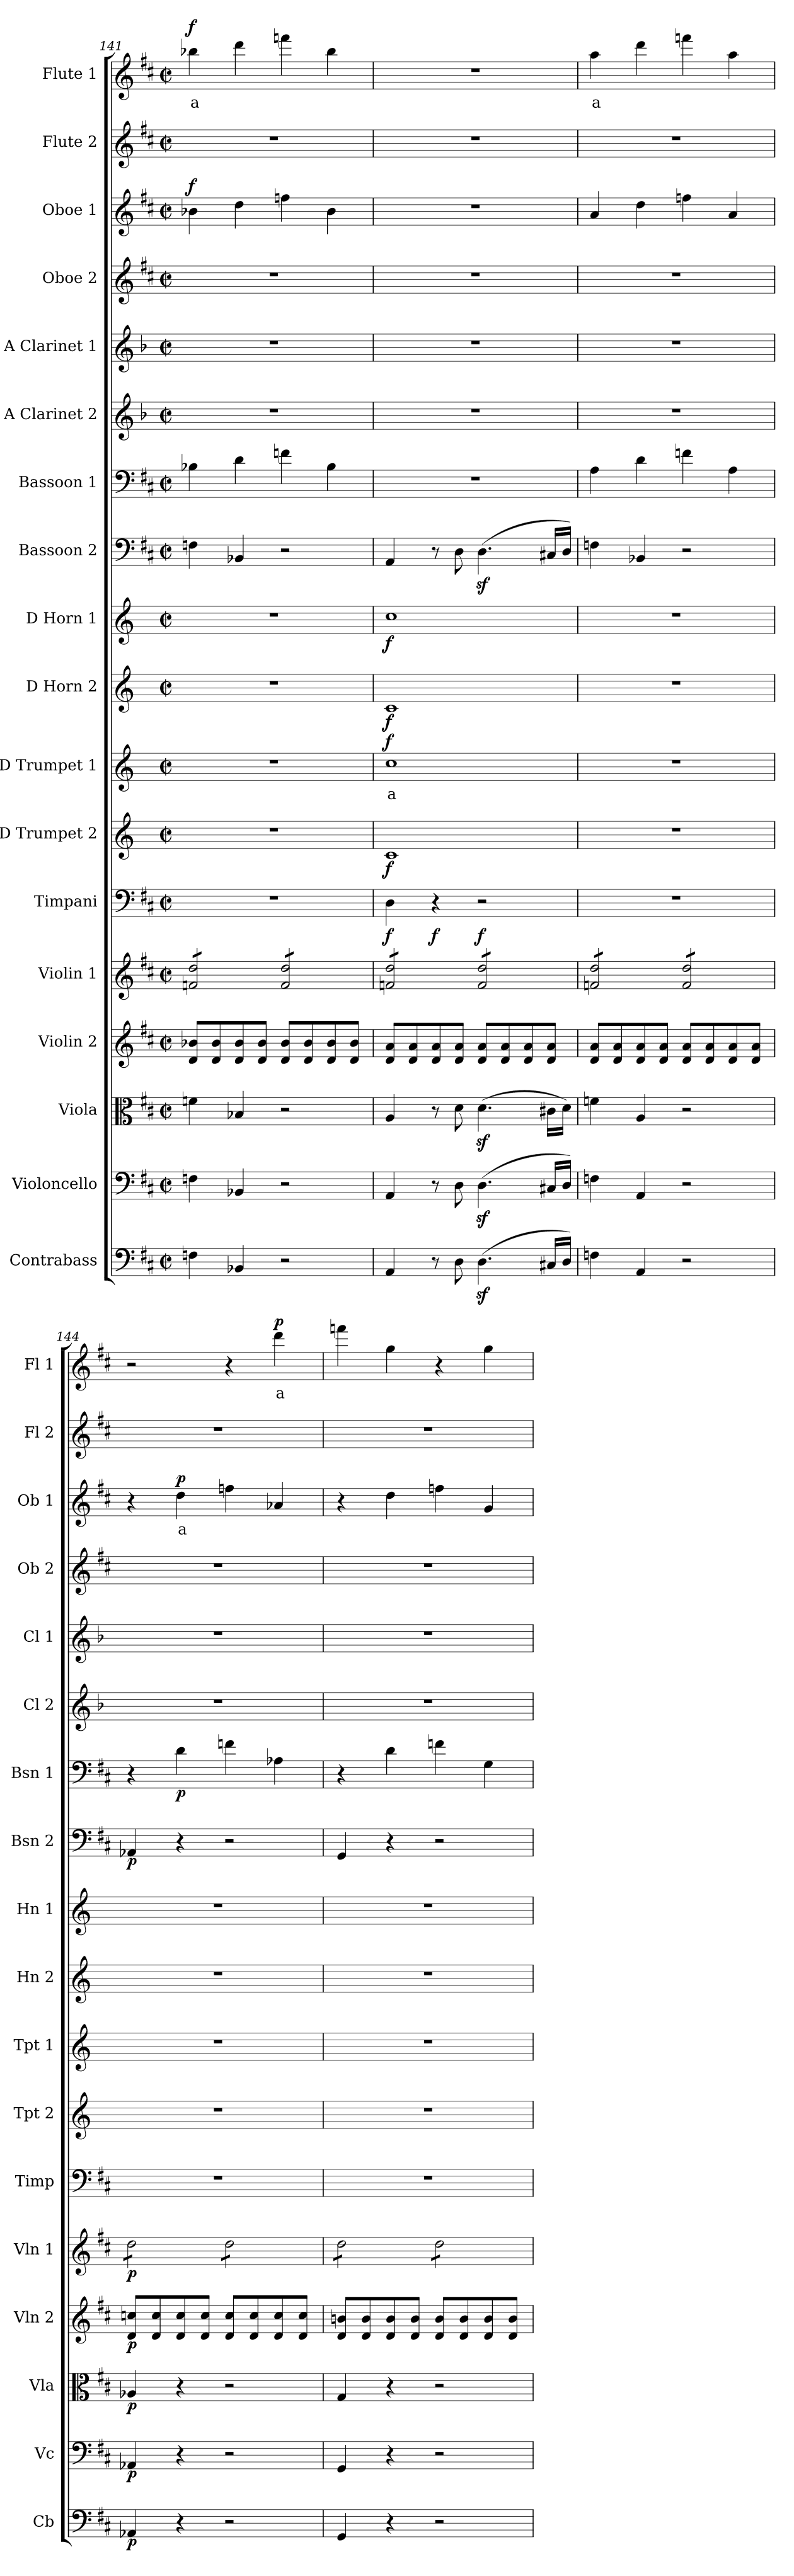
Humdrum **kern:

**kern	**dynam	**kern	**dynam	**kern	**dynam	**kern	**dynam	**kern	**dynam	**kern	**dynam	**kern	**dynam	**kern	**text	**dynam	**kern	**dynam	**kern	**dynam	**kern	**dynam	**kern	**dynam	**kern	**kern	**kern	**kern	**text	**dynam	**kern	**kern	**text	**dynam
*part18	*part18	*part17	*part17	*part16	*part16	*part15	*part15	*part14	*part14	*part13	*part13	*part12	*part12	*part11	*part11	*part11	*part10	*part10	*part9	*part9	*part8	*part8	*part7	*part7	*part6	*part5	*part4	*part3	*part3	*part3	*part2	*part1	*part1	*part1
*staff18	*staff18	*staff17	*staff17	*staff16	*staff16	*staff15	*staff15	*staff14	*staff14	*staff13	*staff13	*staff12	*staff12	*staff11	*staff11	*staff11	*staff10	*staff10	*staff9	*staff9	*staff8	*staff8	*staff7	*staff7	*staff6	*staff5	*staff4	*staff3	*staff3	*staff3	*staff2	*staff1	*staff1	*staff1
*I"Contrabass	*	*I"Violoncello	*	*I"Viola	*	*I"Violin 2	*	*I"Violin 1	*	*I"Timpani	*	*I"D Trumpet 2	*	*I"D Trumpet 1	*	*	*I"D Horn 2	*	*I"D Horn 1	*	*I"Bassoon 2	*	*I"Bassoon 1	*	*I"A Clarinet 2	*I"A Clarinet 1	*I"Oboe 2	*I"Oboe 1	*	*	*I"Flute 2	*I"Flute 1	*	*
*I'Cb	*	*I'Vc	*	*I'Vla	*	*I'Vln 2	*	*I'Vln 1	*	*I'Timp	*	*I'Tpt 2	*	*I'Tpt 1	*	*	*I'Hn 2	*	*I'Hn 1	*	*I'Bsn 2	*	*I'Bsn 1	*	*I'Cl 2	*I'Cl 1	*I'Ob 2	*I'Ob 1	*	*	*I'Fl 2	*I'Fl 1	*	*
*clefF4	*	*clefF4	*	*clefC3	*	*clefG2	*	*clefG2	*	*clefF4	*	*clefG2	*	*clefG2	*	*	*clefG2	*	*clefG2	*	*clefF4	*	*clefF4	*	*clefG2	*clefG2	*clefG2	*clefG2	*	*	*clefG2	*clefG2	*	*
*ITrd7c12	*	*	*	*	*	*	*	*	*	*	*	*ITrd-1c-2	*	*ITrd-1c-2	*	*	*ITrd6c10	*	*ITrd6c10	*	*	*	*	*	*ITrd2c3	*ITrd2c3	*	*	*	*	*	*	*	*
*k[f#c#]	*	*k[f#c#]	*	*k[f#c#]	*	*k[f#c#]	*	*k[f#c#]	*	*k[f#c#]	*	*k[f#c#]	*	*k[f#c#]	*	*	*k[f#c#]	*	*k[f#c#]	*	*k[f#c#]	*	*k[f#c#]	*	*k[f#c#]	*k[f#c#]	*k[f#c#]	*k[f#c#]	*	*	*k[f#c#]	*k[f#c#]	*	*
*M2/2	*	*M2/2	*	*M2/2	*	*M2/2	*	*M2/2	*	*M2/2	*	*M2/2	*	*M2/2	*	*	*M2/2	*	*M2/2	*	*M2/2	*	*M2/2	*	*M2/2	*M2/2	*M2/2	*M2/2	*	*	*M2/2	*M2/2	*	*
*met(c|)	*	*met(c|)	*	*met(c|)	*	*met(c|)	*	*met(c|)	*	*met(c|)	*	*met(c|)	*	*met(c|)	*	*	*met(c|)	*	*met(c|)	*	*met(c|)	*	*met(c|)	*	*met(c|)	*met(c|)	*met(c|)	*met(c|)	*	*	*met(c|)	*met(c|)	*	*
=141	=141	=141	=141	=141	=141	=141	=141	=141	=141	=141	=141	=141	=141	=141	=141	=141	=141	=141	=141	=141	=141	=141	=141	=141	=141	=141	=141	=141	=141	=141	=141	=141	=141	=141
!	!	!	!	!	!	!	!	!	!	!	!	!	!	!	!	!	!	!	!	!	!	!	!	!	!	!	!	!	!	!LO:DY:b	!	!	!LO:LY:b:color=#FF0000	!LO:DY:b
*	*	*	*	*	*	*	*	*tremolo	*	*	*	*	*	*	*	*	*	*	*	*	*	*	*	*	*	*	*	*	*	*	*	*	*	*
4FFn\	.	4Fn\	.	4fn\	.	8d/ 8b-X/L	.	8fn/ 8dd/L	.	1r	.	1r	.	1r	.	.	1r	.	1r	.	4Fn\	.	4B-X\	.	1r	1r	1r	4b-X\	.	f	1r	4bb-X\	a	f
.	.	.	.	.	.	8d/ 8b-/	.	8fn/ 8dd/	.	.	.	.	.	.	.	.	.	.	.	.	.	.	.	.	.	.	.	.	.	.	.	.	.	.
4BBB-X/	.	4BB-X/	.	4B-X/	.	8d/ 8b-/	.	8fn/ 8dd/	.	.	.	.	.	.	.	.	.	.	.	.	4BB-X/	.	4d\	.	.	.	.	4dd\	.	.	.	4ddd\	.	.
.	.	.	.	.	.	8d/ 8b-/J	.	8fn/ 8dd/J	.	.	.	.	.	.	.	.	.	.	.	.	.	.	.	.	.	.	.	.	.	.	.	.	.	.
2r	.	2r	.	2r	.	8d/ 8b-/L	.	8f/ 8dd/L	.	.	.	.	.	.	.	.	.	.	.	.	2r	.	4fn\	.	.	.	.	4ffn\	.	.	.	4fffn\	.	.
.	.	.	.	.	.	8d/ 8b-/	.	8f/ 8dd/	.	.	.	.	.	.	.	.	.	.	.	.	.	.	.	.	.	.	.	.	.	.	.	.	.	.
.	.	.	.	.	.	8d/ 8b-/	.	8f/ 8dd/	.	.	.	.	.	.	.	.	.	.	.	.	.	.	4B-\	.	.	.	.	4b-\	.	.	.	4bb-\	.	.
.	.	.	.	.	.	8d/ 8b-/J	.	8f/ 8dd/J	.	.	.	.	.	.	.	.	.	.	.	.	.	.	.	.	.	.	.	.	.	.	.	.	.	.
=142	=142	=142	=142	=142	=142	=142	=142	=142	=142	=142	=142	=142	=142	=142	=142	=142	=142	=142	=142	=142	=142	=142	=142	=142	=142	=142	=142	=142	=142	=142	=142	=142	=142	=142
!	!	!	!	!	!	!	!	!	!	!	!LO:DY:b	!	!LO:DY:b	!	!LO:LY:b:color=#FF0000	!LO:DY:b	!	!LO:DY:b	!	!LO:DY:b	!	!	!	!	!	!	!	!	!	!	!	!	!	!
4AAA/	.	4AA/	.	4A/	.	8d/ 8a/L	.	8fn/ 8dd/L	.	4D\	f	1d	f	1dd	a	f	1D	f	1d	f	4AA/	.	1r	.	1r	1r	1r	1r	.	.	1r	1r	.	.
.	.	.	.	.	.	8d/ 8a/	.	8fn/ 8dd/	.	.	.	.	.	.	.	.	.	.	.	.	.	.	.	.	.	.	.	.	.	.	.	.	.	.
!	!	!	!	!	!	!	!	!	!	!	!LO:DY:b	!	!	!	!	!	!	!	!	!	!	!	!	!	!	!	!	!	!	!	!	!	!	!
8r	.	8r	.	8r	.	8d/ 8a/	.	8fn/ 8dd/	.	4r	f	.	.	.	.	.	.	.	.	.	8r	.	.	.	.	.	.	.	.	.	.	.	.	.
8DD\	.	8D\	.	8d\	.	8d/ 8a/J	.	8fn/ 8dd/J	.	.	.	.	.	.	.	.	.	.	.	.	8D\	.	.	.	.	.	.	.	.	.	.	.	.	.
!	!	!	!	!	!	!	!	!	!	!	!LO:DY:b	!	!	!	!	!	!	!	!	!	!	!	!	!	!	!	!	!	!	!	!	!	!	!
(4.DDz<\	.	(4.Dz<\	.	(4.dz<\	.	8d/ 8a/L	.	8f/ 8dd/L	.	2r	f	.	.	.	.	.	.	.	.	.	(4.Dz<\	.	.	.	.	.	.	.	.	.	.	.	.	.
.	.	.	.	.	.	8d/ 8a/	.	8f/ 8dd/	.	.	.	.	.	.	.	.	.	.	.	.	.	.	.	.	.	.	.	.	.	.	.	.	.	.
.	.	.	.	.	.	8d/ 8a/	.	8f/ 8dd/	.	.	.	.	.	.	.	.	.	.	.	.	.	.	.	.	.	.	.	.	.	.	.	.	.	.
16CC#X/LL	.	16C#X/LL	.	16c#X\LL	.	8d/ 8a/J	.	8f/ 8dd/J	.	.	.	.	.	.	.	.	.	.	.	.	16C#X/LL	.	.	.	.	.	.	.	.	.	.	.	.	.
16DD/JJ)	.	16D/JJ)	.	16d\JJ)	.	.	.	.	.	.	.	.	.	.	.	.	.	.	.	.	16D/JJ)	.	.	.	.	.	.	.	.	.	.	.	.	.
=143	=143	=143	=143	=143	=143	=143	=143	=143	=143	=143	=143	=143	=143	=143	=143	=143	=143	=143	=143	=143	=143	=143	=143	=143	=143	=143	=143	=143	=143	=143	=143	=143	=143	=143
!	!	!	!	!	!	!	!	!	!	!	!	!	!	!	!	!	!	!	!	!	!	!	!	!	!	!	!	!	!	!	!	!	!LO:LY:b:color=#FF0000	!
4FFn\	.	4Fn\	.	4fn\	.	8d/ 8a/L	.	8fn/ 8dd/L	.	1r	.	1r	.	1r	.	.	1r	.	1r	.	4Fn\	.	4A\	.	1r	1r	1r	4a/	.	.	1r	4aa\	a	.
.	.	.	.	.	.	8d/ 8a/	.	8fn/ 8dd/	.	.	.	.	.	.	.	.	.	.	.	.	.	.	.	.	.	.	.	.	.	.	.	.	.	.
4AAA/	.	4AA/	.	4A/	.	8d/ 8a/	.	8fn/ 8dd/	.	.	.	.	.	.	.	.	.	.	.	.	4BB-X/	.	4d\	.	.	.	.	4dd\	.	.	.	4ddd\	.	.
.	.	.	.	.	.	8d/ 8a/J	.	8fn/ 8dd/J	.	.	.	.	.	.	.	.	.	.	.	.	.	.	.	.	.	.	.	.	.	.	.	.	.	.
2r	.	2r	.	2r	.	8d/ 8a/L	.	8f/ 8dd/L	.	.	.	.	.	.	.	.	.	.	.	.	2r	.	4fn\	.	.	.	.	4ffn\	.	.	.	4fffn\	.	.
.	.	.	.	.	.	8d/ 8a/	.	8f/ 8dd/	.	.	.	.	.	.	.	.	.	.	.	.	.	.	.	.	.	.	.	.	.	.	.	.	.	.
.	.	.	.	.	.	8d/ 8a/	.	8f/ 8dd/	.	.	.	.	.	.	.	.	.	.	.	.	.	.	4A\	.	.	.	.	4a/	.	.	.	4aa\	.	.
.	.	.	.	.	.	8d/ 8a/J	.	8f/ 8dd/J	.	.	.	.	.	.	.	.	.	.	.	.	.	.	.	.	.	.	.	.	.	.	.	.	.	.
!!LO:PB:g=z
=144	=144	=144	=144	=144	=144	=144	=144	=144	=144	=144	=144	=144	=144	=144	=144	=144	=144	=144	=144	=144	=144	=144	=144	=144	=144	=144	=144	=144	=144	=144	=144	=144	=144	=144
!	!LO:DY:b	!	!LO:DY:b	!	!LO:DY:b	!	!LO:DY:b	!	!LO:DY:b	!	!	!	!	!	!	!	!	!	!	!	!	!LO:DY:b	!	!	!	!	!	!	!	!	!	!	!	!
4AAA-X/	p	4AA-X/	p	4A-X/	p	8d/ 8ccn/L	p	8dd\L	p	1r	.	1r	.	1r	.	.	1r	.	1r	.	4AA-X/	p	4r	.	1r	1r	1r	4r	.	.	1r	2r	.	.
.	.	.	.	.	.	8d/ 8cc/	.	8dd\	.	.	.	.	.	.	.	.	.	.	.	.	.	.	.	.	.	.	.	.	.	.	.	.	.	.
!	!	!	!	!	!	!	!	!	!	!	!	!	!	!	!	!	!	!	!	!	!	!	!	!LO:DY:b	!	!	!	!	!LO:LY:b:color=#FF0000	!LO:DY:b	!	!	!	!
4r	.	4r	.	4r	.	8d/ 8cc/	.	8dd\	.	.	.	.	.	.	.	.	.	.	.	.	4r	.	4d\	p	.	.	.	4dd\	a	p	.	.	.	.
.	.	.	.	.	.	8d/ 8cc/J	.	8dd\J	.	.	.	.	.	.	.	.	.	.	.	.	.	.	.	.	.	.	.	.	.	.	.	.	.	.
2r	.	2r	.	2r	.	8d/ 8cc/L	.	8dd\L	.	.	.	.	.	.	.	.	.	.	.	.	2r	.	4fn\	.	.	.	.	4ffn\	.	.	.	4r	.	.
.	.	.	.	.	.	8d/ 8cc/	.	8dd\	.	.	.	.	.	.	.	.	.	.	.	.	.	.	.	.	.	.	.	.	.	.	.	.	.	.
!	!	!	!	!	!	!	!	!	!	!	!	!	!	!	!	!	!	!	!	!	!	!	!	!	!	!	!	!	!	!	!	!	!LO:LY:b:color=#FF0000	!LO:DY:b
.	.	.	.	.	.	8d/ 8cc/	.	8dd\	.	.	.	.	.	.	.	.	.	.	.	.	.	.	4A-X\	.	.	.	.	4a-X/	.	.	.	4ddd\	a	p
.	.	.	.	.	.	8d/ 8cc/J	.	8dd\J	.	.	.	.	.	.	.	.	.	.	.	.	.	.	.	.	.	.	.	.	.	.	.	.	.	.
=145	=145	=145	=145	=145	=145	=145	=145	=145	=145	=145	=145	=145	=145	=145	=145	=145	=145	=145	=145	=145	=145	=145	=145	=145	=145	=145	=145	=145	=145	=145	=145	=145	=145	=145
4GGG/	.	4GG/	.	4G/	.	8d/ 8bn/L	.	8dd\L	.	1r	.	1r	.	1r	.	.	1r	.	1r	.	4GG/	.	4r	.	1r	1r	1r	4r	.	.	1r	4fffn\	.	.
.	.	.	.	.	.	8d/ 8b/	.	8dd\	.	.	.	.	.	.	.	.	.	.	.	.	.	.	.	.	.	.	.	.	.	.	.	.	.	.
4r	.	4r	.	4r	.	8d/ 8b/	.	8dd\	.	.	.	.	.	.	.	.	.	.	.	.	4r	.	4d\	.	.	.	.	4dd\	.	.	.	4gg\	.	.
.	.	.	.	.	.	8d/ 8b/J	.	8dd\J	.	.	.	.	.	.	.	.	.	.	.	.	.	.	.	.	.	.	.	.	.	.	.	.	.	.
2r	.	2r	.	2r	.	8d/ 8b/L	.	8dd\L	.	.	.	.	.	.	.	.	.	.	.	.	2r	.	4fn\	.	.	.	.	4ffn\	.	.	.	4r	.	.
.	.	.	.	.	.	8d/ 8b/	.	8dd\	.	.	.	.	.	.	.	.	.	.	.	.	.	.	.	.	.	.	.	.	.	.	.	.	.	.
.	.	.	.	.	.	8d/ 8b/	.	8dd\	.	.	.	.	.	.	.	.	.	.	.	.	.	.	4G\	.	.	.	.	4g/	.	.	.	4gg\	.	.
.	.	.	.	.	.	8d/ 8b/J	.	8dd\J	.	.	.	.	.	.	.	.	.	.	.	.	.	.	.	.	.	.	.	.	.	.	.	.	.	.
*	*	*	*	*	*	*	*	*Xtremolo	*	*	*	*	*	*	*	*	*	*	*	*	*	*	*	*	*	*	*	*	*	*	*	*	*	*
=	=	=	=	=	=	=	=	=	=	=	=	=	=	=	=	=	=	=	=	=	=	=	=	=	=	=	=	=	=	=	=	=	=	=
*-	*-	*-	*-	*-	*-	*-	*-	*-	*-	*-	*-	*-	*-	*-	*-	*-	*-	*-	*-	*-	*-	*-	*-	*-	*-	*-	*-	*-	*-	*-	*-	*-	*-	*-
